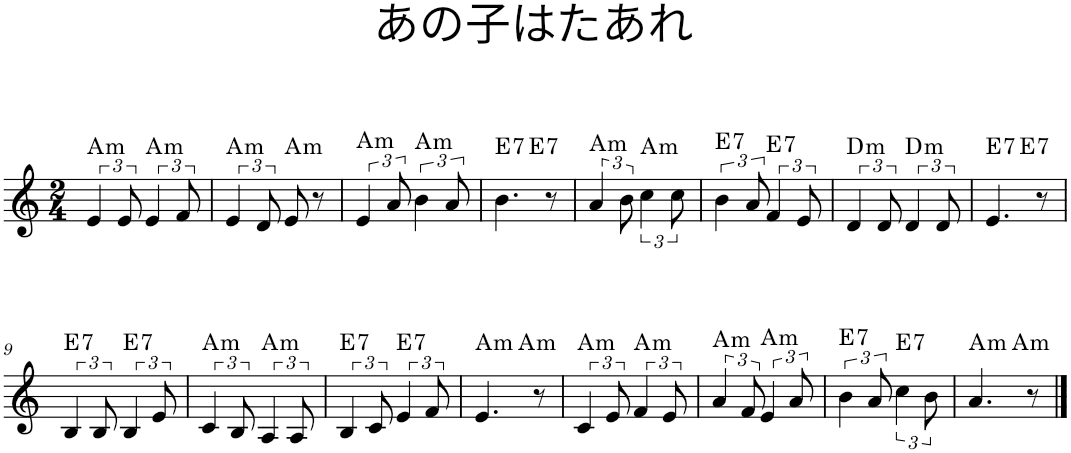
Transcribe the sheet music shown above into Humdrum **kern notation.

**kern	**harte
*part1	*part1
*staff1	*
*I"Piano	*
*I'Pno.	*
*clefG2	*
*k[]	*
*M2/4	*
=1	=1
!	!LO:H:kt=m
6e/	A:min
12e/	.
!	!LO:H:kt=m
6e/	A:min
12f/	.
=2	=2
!	!LO:H:kt=m
6e/	A:min
12d/	.
!	!LO:H:kt=m
8e/	A:min
8r	.
=3	=3
!	!LO:H:kt=m
6e/	A:min
12a/	.
!	!LO:H:kt=m
6b\	A:min
12a/	.
=4	=4
!	!LO:H:kt=7
*^	*
4.b\	4ryy	E:7
!	!	!LO:H:kt=7
.	4ryy	E:7
8r	.	.
=5	=5	=5
!	!	!LO:H:kt=m
*v	*v	*
6a/	A:min
12b\	.
!	!LO:H:kt=m
6cc\	A:min
12cc\	.
=6	=6
!	!LO:H:kt=7
6b\	E:7
12a/	.
!	!LO:H:kt=7
6f/	E:7
12e/	.
=7	=7
!	!LO:H:kt=m
6d/	D:min
12d/	.
!	!LO:H:kt=m
6d/	D:min
12d/	.
=8	=8
!	!LO:H:kt=7
*^	*
4.e/	4ryy	E:7
!	!	!LO:H:kt=7
.	4ryy	E:7
8r	.	.
!!LO:LB:g=z	!!
=9	=9	=9
!	!	!LO:H:kt=7
*v	*v	*
6B/	E:7
12B/	.
!	!LO:H:kt=7
6B/	E:7
12e/	.
=10	=10
!	!LO:H:kt=m
6c/	A:min
12B/	.
!	!LO:H:kt=m
6A/	A:min
12A/	.
=11	=11
!	!LO:H:kt=7
6B/	E:7
12c/	.
!	!LO:H:kt=7
6e/	E:7
12f/	.
=12	=12
!	!LO:H:kt=m
*^	*
4.e/	4ryy	A:min
!	!	!LO:H:kt=m
.	4ryy	A:min
8r	.	.
=13	=13	=13
!	!	!LO:H:kt=m
*v	*v	*
6c/	A:min
12e/	.
!	!LO:H:kt=m
6f/	A:min
12e/	.
=14	=14
!	!LO:H:kt=m
6a/	A:min
12f/	.
!	!LO:H:kt=m
6e/	A:min
12a/	.
=15	=15
!	!LO:H:kt=7
6b\	E:7
12a/	.
!	!LO:H:kt=7
6cc\	E:7
12b\	.
=16	=16
!	!LO:H:kt=m
*^	*
4.a/	4ryy	A:min
!	!	!LO:H:kt=m
.	4ryy	A:min
8r	.	.
*v	*v	*
==	==
*-	*-
